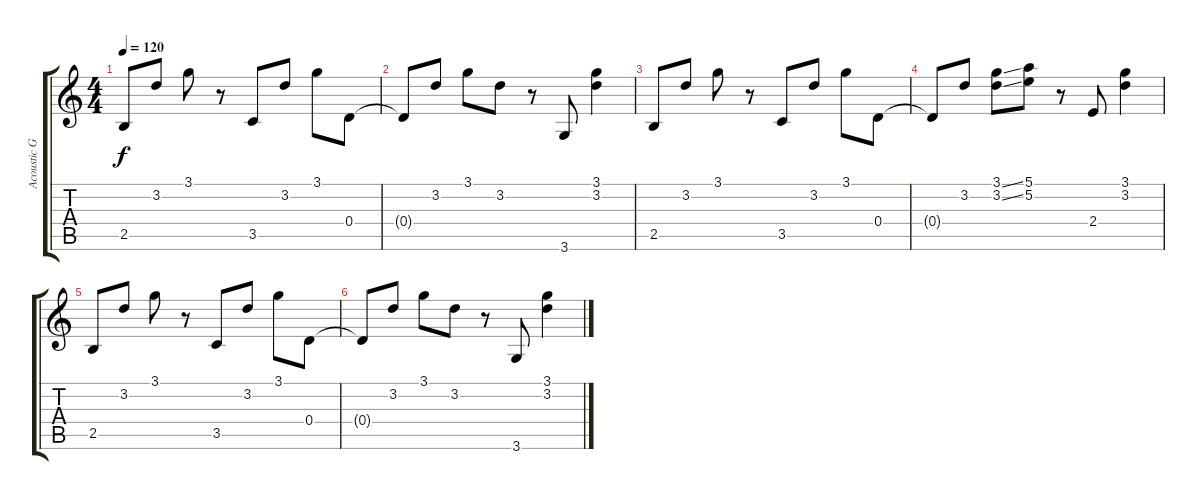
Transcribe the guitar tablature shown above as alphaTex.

\track ("Acoustic Guitar (R)" "Acoustic G") {instrument acousticguitarsteel}
\staff {score tabs}
\tuning (E4 B3 G3 D3 A2 E2) {hide}
\ts (4 4)
\tempo 120
\clef g2
\ks c
2.5.8{dy f} 3.2.8 3.1.8 r.8 3.5.8 3.2.8 3.1.8 0.4.8 |
0.4{t}.8 3.2.8 3.1.8 3.2.8 r.8 3.6.8 (3.1 3.2).4 |
2.5.8 3.2.8 3.1.8 r.8 3.5.8 3.2.8 3.1.8 0.4.8 |
0.4{t}.8 3.2.8 (3.1{ss} 3.2{ss}).8 (5.1 5.2).8 r.8 2.4.8 (3.1 3.2).4 |
2.5.8 3.2.8 3.1.8 r.8 3.5.8 3.2.8 3.1.8 0.4.8 |
0.4{t}.8 3.2.8 3.1.8 3.2.8 r.8 3.6.8 (3.1 3.2).4
